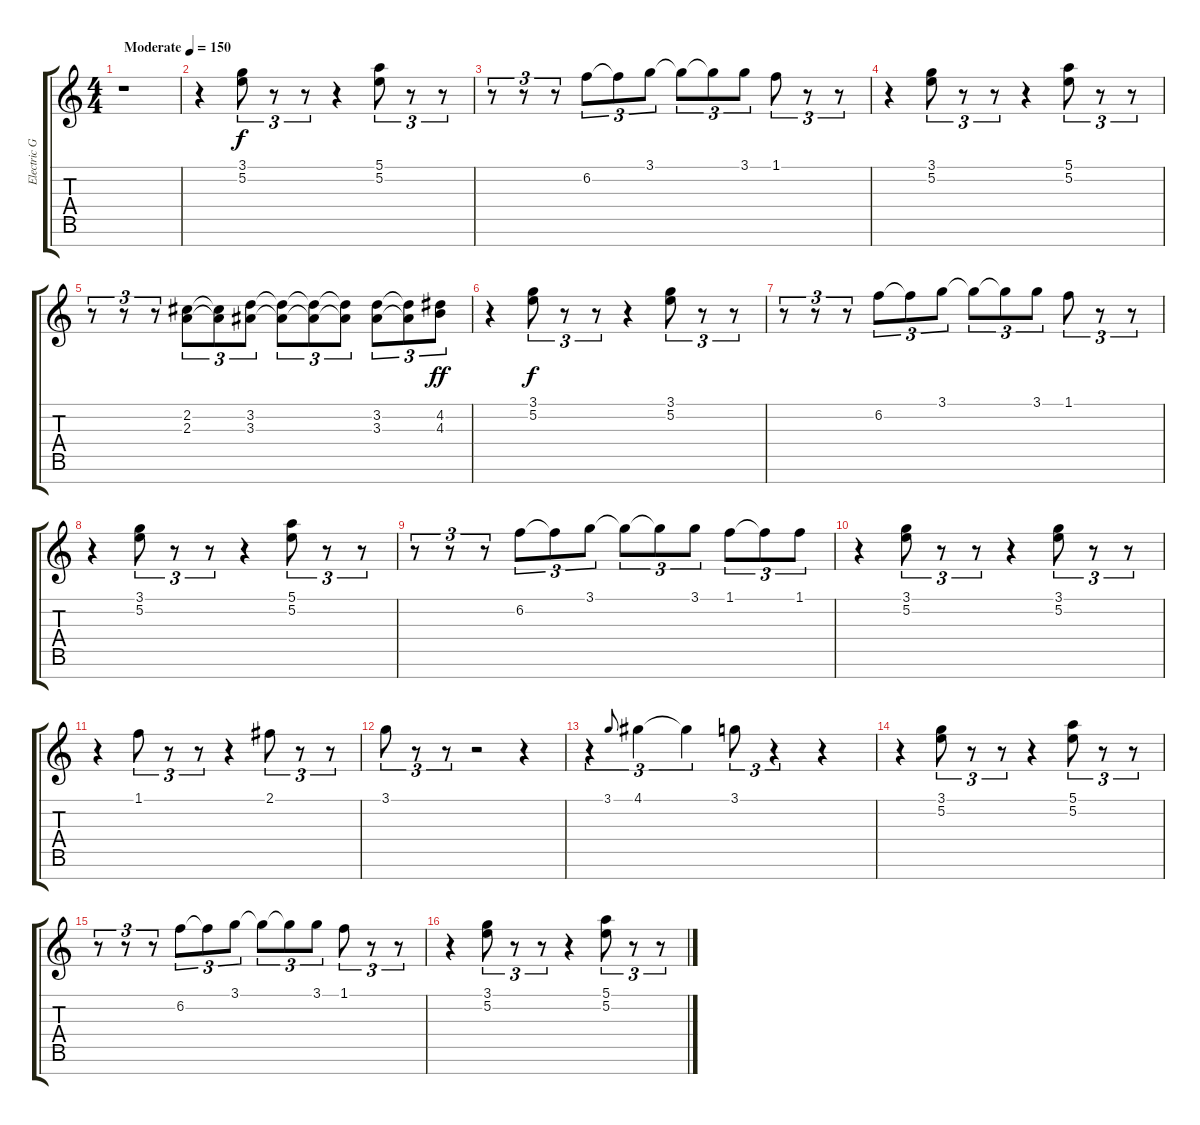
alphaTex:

\track ("Electric Guitar" "Electric G") {instrument electricguitarclean}
\staff {score tabs}
\tuning (E4 B3 G3 D3 A2 E2 B1) {hide}
\ts (4 4)
\tempo (150 "Moderate")
\clef g2
\ks c
r.1{dy f instrument electricguitarclean} |
r.4 (3.1 5.2).8{tu (3 2)} r.8{tu (3 2)} r.8{tu (3 2)} r.4 (5.1 5.2).8{tu (3 2)} r.8{tu (3 2)} r.8{tu (3 2)} |
r.8{tu (3 2)} r.8{tu (3 2)} r.8{tu (3 2)} 6.2.8{tu (3 2)} 6.2{t}.8{tu (3 2)} 3.1.8{tu (3 2)} 3.1{t}.8{tu (3 2)} 3.1{t}.8{tu (3 2)} 3.1.8{tu (3 2)} 1.1.8{tu (3 2)} r.8{tu (3 2)} r.8{tu (3 2)} |
r.4 (3.1 5.2).8{tu (3 2)} r.8{tu (3 2)} r.8{tu (3 2)} r.4 (5.1 5.2).8{tu (3 2)} r.8{tu (3 2)} r.8{tu (3 2)} |
r.8{tu (3 2)} r.8{tu (3 2)} r.8{tu (3 2)} (2.2 2.3).8{tu (3 2)} (2.2{t} 2.3{t}).8{tu (3 2)} (3.2 3.3).8{tu (3 2)} (3.2{t} 3.3{t}).8{tu (3 2)} (3.2{t} 3.3{t}).8{tu (3 2)} (3.2{t} 3.3{t}).8{tu (3 2)} (3.2 3.3).8{tu (3 2)} (3.2{t} 3.3{t}).8{tu (3 2)} (4.2 4.3).8{tu (3 2) dy ff} |
r.4 (3.1 5.2).8{tu (3 2) dy f} r.8{tu (3 2)} r.8{tu (3 2)} r.4 (3.1 5.2).8{tu (3 2)} r.8{tu (3 2)} r.8{tu (3 2)} |
r.8{tu (3 2)} r.8{tu (3 2)} r.8{tu (3 2)} 6.2.8{tu (3 2)} 6.2{t}.8{tu (3 2)} 3.1.8{tu (3 2)} 3.1{t}.8{tu (3 2)} 3.1{t}.8{tu (3 2)} 3.1.8{tu (3 2)} 1.1.8{tu (3 2)} r.8{tu (3 2)} r.8{tu (3 2)} |
r.4 (3.1 5.2).8{tu (3 2)} r.8{tu (3 2)} r.8{tu (3 2)} r.4 (5.1 5.2).8{tu (3 2)} r.8{tu (3 2)} r.8{tu (3 2)} |
r.8{tu (3 2)} r.8{tu (3 2)} r.8{tu (3 2)} 6.2.8{tu (3 2)} 6.2{t}.8{tu (3 2)} 3.1.8{tu (3 2)} 3.1{t}.8{tu (3 2)} 3.1{t}.8{tu (3 2)} 3.1.8{tu (3 2)} 1.1.8{tu (3 2)} 1.1{t}.8{tu (3 2)} 1.1.8{tu (3 2)} |
r.4 (3.1 5.2).8{tu (3 2)} r.8{tu (3 2)} r.8{tu (3 2)} r.4 (3.1 5.2).8{tu (3 2)} r.8{tu (3 2)} r.8{tu (3 2)} |
r.4 1.1.8{tu (3 2)} r.8{tu (3 2)} r.8{tu (3 2)} r.4 2.1.8{tu (3 2)} r.8{tu (3 2)} r.8{tu (3 2)} |
3.1.8{tu (3 2)} r.8{tu (3 2)} r.8{tu (3 2)} r.2 r.4 |
r.4{tu (3 2)} 3.1.8{gr onbeat} 4.1.4{tu (3 2)} 4.1{t}.4{tu (3 2)} 3.1.8{tu (3 2)} r.4{tu (3 2)} r.4 |
r.4 (3.1 5.2).8{tu (3 2)} r.8{tu (3 2)} r.8{tu (3 2)} r.4 (5.1 5.2).8{tu (3 2)} r.8{tu (3 2)} r.8{tu (3 2)} |
r.8{tu (3 2)} r.8{tu (3 2)} r.8{tu (3 2)} 6.2.8{tu (3 2)} 6.2{t}.8{tu (3 2)} 3.1.8{tu (3 2)} 3.1{t}.8{tu (3 2)} 3.1{t}.8{tu (3 2)} 3.1.8{tu (3 2)} 1.1.8{tu (3 2)} r.8{tu (3 2)} r.8{tu (3 2)} |
r.4 (3.1 5.2).8{tu (3 2)} r.8{tu (3 2)} r.8{tu (3 2)} r.4 (5.1 5.2).8{tu (3 2)} r.8{tu (3 2)} r.8{tu (3 2)}
